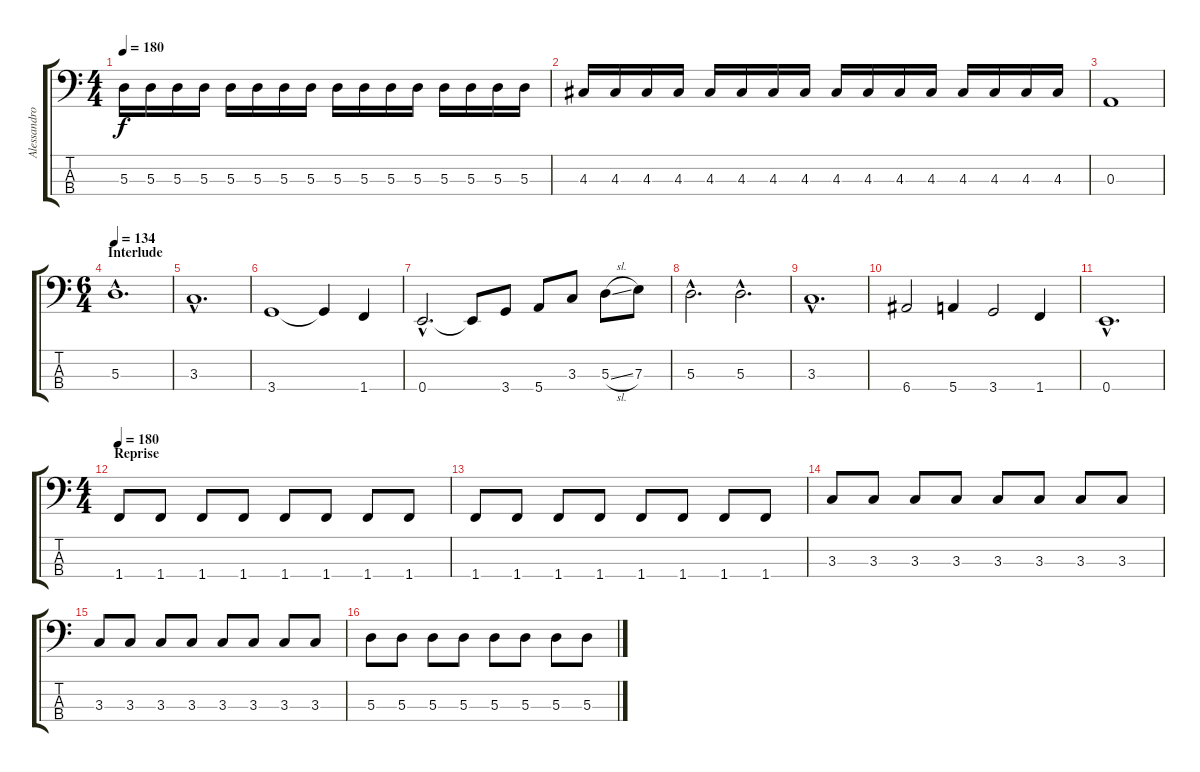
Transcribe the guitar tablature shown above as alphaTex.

\track ("Alessandro Lotta" "Alessandro") {instrument electricbassfinger}
\staff {score tabs}
\tuning (G2 D2 A1 E1) {hide}
\ts (4 4)
\tempo 180
\clef f4
\ks c
5.3.16{dy f} 5.3.16 5.3.16 5.3.16 5.3.16 5.3.16 5.3.16 5.3.16 5.3.16 5.3.16 5.3.16 5.3.16 5.3.16 5.3.16 5.3.16 5.3.16 |
4.3.16 4.3.16 4.3.16 4.3.16 4.3.16 4.3.16 4.3.16 4.3.16 4.3.16 4.3.16 4.3.16 4.3.16 4.3.16 4.3.16 4.3.16 4.3.16 |
0.3.1 |
\ts (6 4)
\section ("" "Interlude")
\tempo 134
5.3{hac}.1{d} |
3.3{hac}.1{d} |
3.4.1 3.4{t}.4 1.4.4 |
0.4{hac}.2{d} 0.4{t}.8 3.4.8 5.4.8 3.3.8 5.3{sl}.8 7.3.8 |
5.3{hac}.2{d} 5.3{hac}.2{d} |
3.3{hac}.1{d} |
6.4.2 5.4.4 3.4.2 1.4.4 |
0.4{hac}.1{d} |
\ts (4 4)
\section ("" "Reprise")
\tempo 180
1.4.8 1.4.8 1.4.8 1.4.8 1.4.8 1.4.8 1.4.8 1.4.8 |
1.4.8 1.4.8 1.4.8 1.4.8 1.4.8 1.4.8 1.4.8 1.4.8 |
3.3.8 3.3.8 3.3.8 3.3.8 3.3.8 3.3.8 3.3.8 3.3.8 |
3.3.8 3.3.8 3.3.8 3.3.8 3.3.8 3.3.8 3.3.8 3.3.8 |
5.3.8 5.3.8 5.3.8 5.3.8 5.3.8 5.3.8 5.3.8 5.3.8
